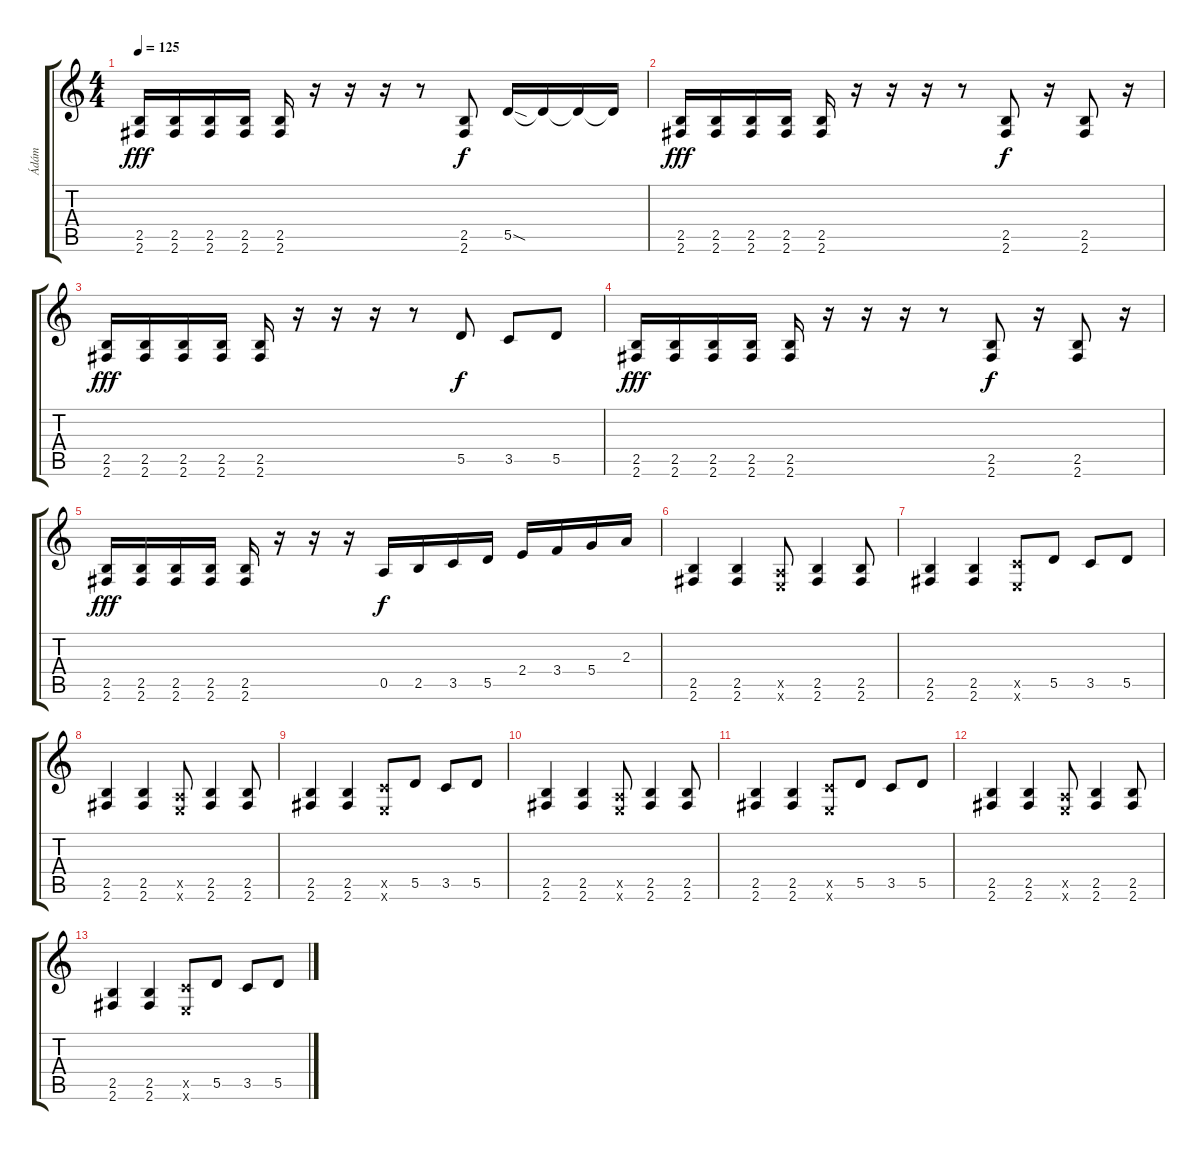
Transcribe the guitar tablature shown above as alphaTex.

\track ("Ádám" "Ádám") {instrument distortionguitar}
\staff {score tabs}
\tuning (E4 B3 G3 D3 A2 E2) {hide}
\ts (4 4)
\tempo 125
\clef g2
\ks c
(2.5 2.6).16{dy fff} (2.5 2.6).16 (2.5 2.6).16 (2.5 2.6).16 (2.5 2.6).16 r.16 r.16 r.16 r.8 (2.5 2.6).8{dy f} 5.5{sod}.16 5.5{t}.16 5.5{t}.16 5.5{t}.16 |
(2.5 2.6).16{dy fff} (2.5 2.6).16 (2.5 2.6).16 (2.5 2.6).16 (2.5 2.6).16 r.16 r.16 r.16 r.8 (2.5 2.6).8{dy f} r.16 (2.5 2.6).8 r.16 |
(2.5 2.6).16{dy fff} (2.5 2.6).16 (2.5 2.6).16 (2.5 2.6).16 (2.5 2.6).16 r.16 r.16 r.16 r.8 5.5.8{dy f} 3.5.8 5.5.8 |
(2.5 2.6).16{dy fff} (2.5 2.6).16 (2.5 2.6).16 (2.5 2.6).16 (2.5 2.6).16 r.16 r.16 r.16 r.8 (2.5 2.6).8{dy f} r.16 (2.5 2.6).8 r.16 |
(2.5 2.6).16{dy fff} (2.5 2.6).16 (2.5 2.6).16 (2.5 2.6).16 (2.5 2.6).16 r.16 r.16 r.16 0.5.16{dy f} 2.5.16 3.5.16 5.5.16 2.4.16 3.4.16 5.4.16 2.3.16 |
(2.5 2.6).4 (2.5 2.6).4 (0.5{x} 0.6{x}).8 (2.5 2.6).4 (2.5 2.6).8 |
(2.5 2.6).4 (2.5 2.6).4 (3.5{x} 0.6{x}).8 5.5.8 3.5.8 5.5.8 |
(2.5 2.6).4 (2.5 2.6).4 (0.5{x} 0.6{x}).8 (2.5 2.6).4 (2.5 2.6).8 |
(2.5 2.6).4 (2.5 2.6).4 (3.5{x} 0.6{x}).8 5.5.8 3.5.8 5.5.8 |
(2.5 2.6).4 (2.5 2.6).4 (0.5{x} 0.6{x}).8 (2.5 2.6).4 (2.5 2.6).8 |
(2.5 2.6).4 (2.5 2.6).4 (3.5{x} 0.6{x}).8 5.5.8 3.5.8 5.5.8 |
(2.5 2.6).4 (2.5 2.6).4 (0.5{x} 0.6{x}).8 (2.5 2.6).4 (2.5 2.6).8 |
(2.5 2.6).4 (2.5 2.6).4 (3.5{x} 0.6{x}).8 5.5.8 3.5.8 5.5.8
